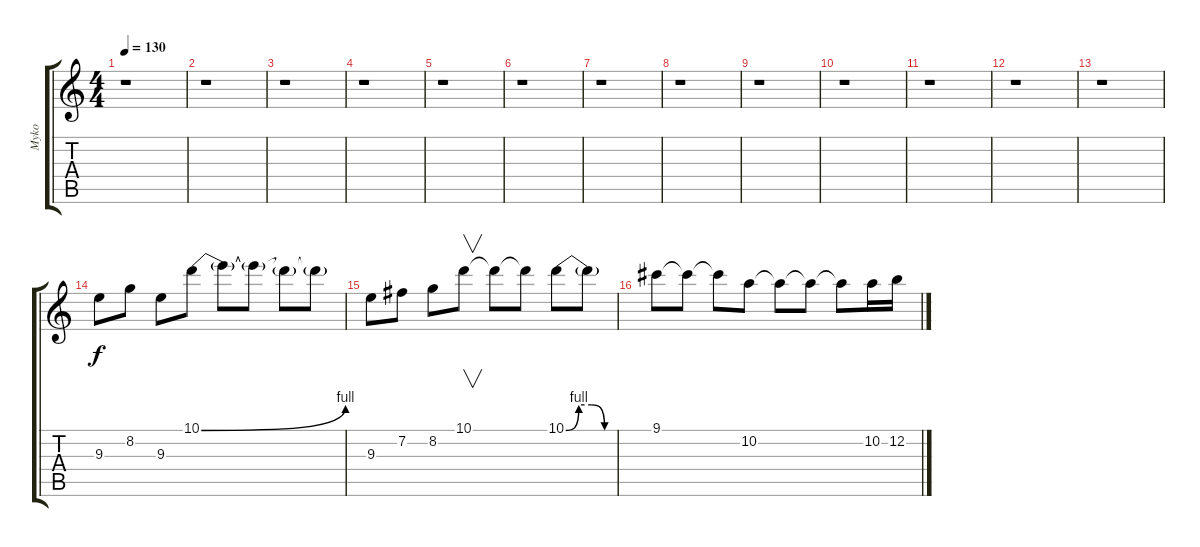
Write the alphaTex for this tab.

\track ("Myko" "Myko") {instrument distortionguitar}
\staff {score tabs}
\tuning (E4 B3 G3 D3 A2 E2) {hide}
\ts (4 4)
\tempo 130
\clef g2
\ks c
r.1{dy f volume 16} |
r.1 |
r.1 |
r.1 |
r.1 |
r.1 |
r.1 |
r.1 |
r.1 |
r.1 |
r.1 |
r.1 |
r.1 |
9.3.8{volume 13 instrument distortionguitar} 8.2.8 9.3.8 10.1{be (bend 0 0 60 4)}.8 10.1{t}.8 10.1{t}.8 10.1{t}.8 10.1{t}.8 |
9.3.8{volume 13 instrument distortionguitar} 7.2.8 8.2.8 10.1.8{v} 10.1{t}.8 10.1{t}.8 10.1{be (custom 0 0 15 4 30 4 45 0 60 0)}.8 10.1{t}.8 |
9.1.8{volume 13} 9.1{t}.8 9.1{t}.8 10.2.8 10.2{t}.8 10.2{t}.8 10.2{t}.8 10.2.16 12.2.16
